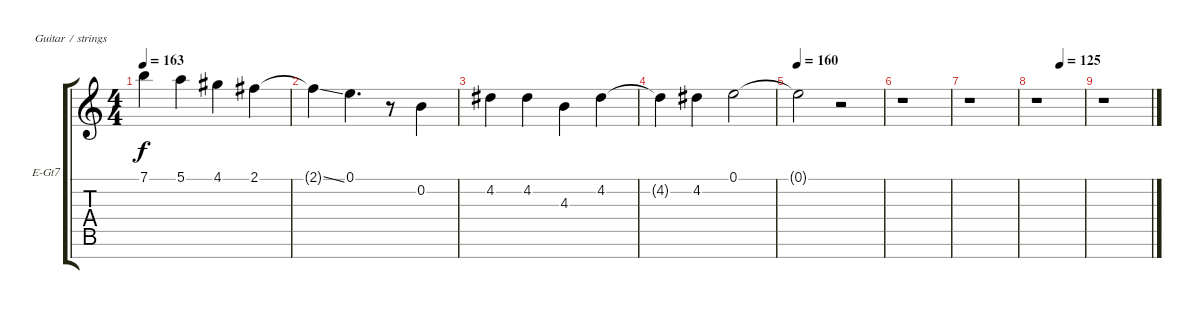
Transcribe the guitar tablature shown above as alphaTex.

\bracketExtendMode groupsimilarinstruments
\firstSystemTrackNameOrientation horizontal
\otherSystemsTrackNameOrientation horizontal
\track ("Electric Guitar" "E-Gt7") {instrument distortionguitar}
\staff {score tabs}
\tuning (E4 B3 G3 D3 A2 E2 B1)
\ts (4 4)
\tempo 163
\clef g2
\scale
0.333333
\ks c
7.1.4{dy f} 5.1.4 4.1.4 2.1.4 |
\scale
0.333333 2.1{ss t}.4 0.1.4{d} r.8 0.2.4 |
\scale
0.333333 4.2.4 4.2.4 4.3.4 4.2.4 |
\scale
0.333333 4.2{t}.4 4.2.4 0.1.2 |
\tempo 160
\scale
0.333333 0.1{t}.2 r.2 |
\scale
0.333333 r.1 |
\scale
0.333333 r.1 |
\tempo (125 0.5)
r.1 |
r.1
